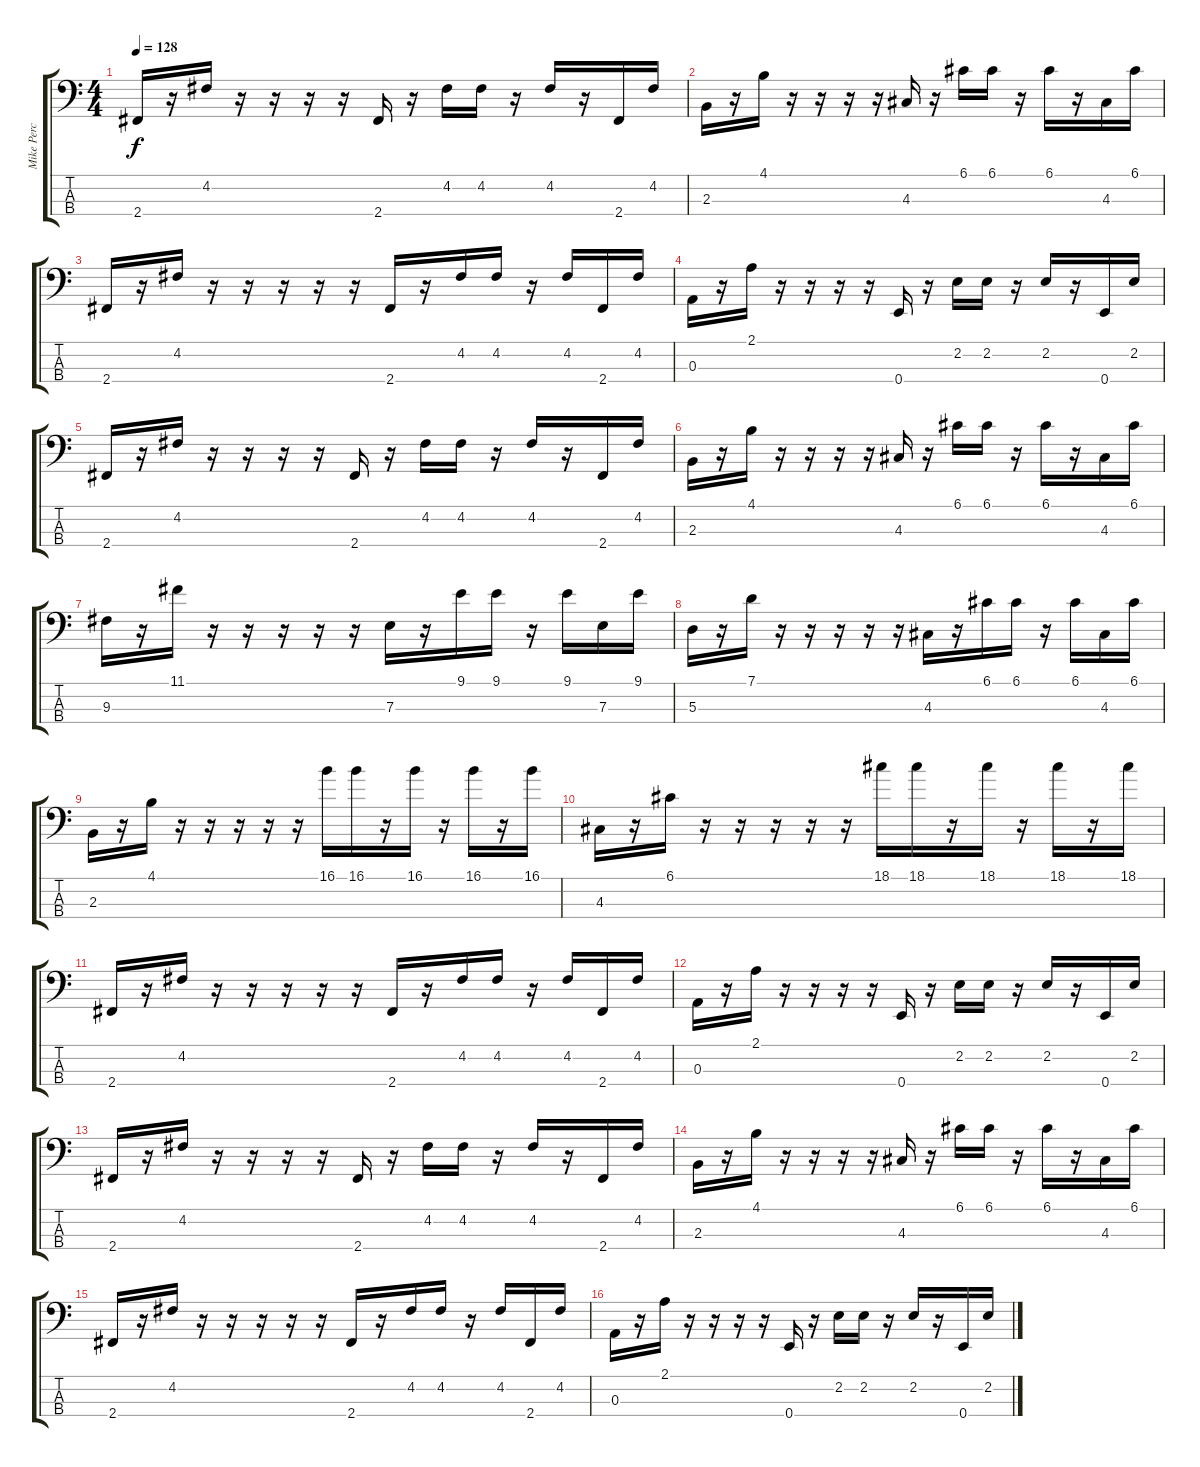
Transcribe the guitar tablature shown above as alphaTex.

\track (" Mike Percy" " Mike Perc") {instrument slapbass1}
\staff {score tabs}
\tuning (G2 D2 A1 E1) {hide}
\ts (4 4)
\tempo 128
\clef f4
\ks c
2.4.16{dy f} r.16 4.2.16 r.16 r.16 r.16 r.16 2.4.16 r.16 4.2.16 4.2.16 r.16 4.2.16 r.16 2.4.16 4.2.16 |
2.3.16 r.16 4.1.16 r.16 r.16 r.16 r.16 4.3.16 r.16 6.1.16 6.1.16 r.16 6.1.16 r.16 4.3.16 6.1.16 |
2.4.16 r.16 4.2.16 r.16 r.16 r.16 r.16 r.16 2.4.16 r.16 4.2.16 4.2.16 r.16 4.2.16 2.4.16 4.2.16 |
0.3.16 r.16 2.1.16 r.16 r.16 r.16 r.16 0.4.16 r.16 2.2.16 2.2.16 r.16 2.2.16 r.16 0.4.16 2.2.16 |
2.4.16 r.16 4.2.16 r.16 r.16 r.16 r.16 2.4.16 r.16 4.2.16 4.2.16 r.16 4.2.16 r.16 2.4.16 4.2.16 |
2.3.16 r.16 4.1.16 r.16 r.16 r.16 r.16 4.3.16 r.16 6.1.16 6.1.16 r.16 6.1.16 r.16 4.3.16 6.1.16 |
9.3.16 r.16 11.1.16 r.16 r.16 r.16 r.16 r.16 7.3.16 r.16 9.1.16 9.1.16 r.16 9.1.16 7.3.16 9.1.16 |
5.3.16 r.16 7.1.16 r.16 r.16 r.16 r.16 r.16 4.3.16 r.16 6.1.16 6.1.16 r.16 6.1.16 4.3.16 6.1.16 |
2.3.16 r.16 4.1.16 r.16 r.16 r.16 r.16 r.16 16.1.16 16.1.16 r.16 16.1.16 r.16 16.1.16 r.16 16.1.16 |
4.3.16 r.16 6.1.16 r.16 r.16 r.16 r.16 r.16 18.1.16 18.1.16 r.16 18.1.16 r.16 18.1.16 r.16 18.1.16 |
2.4.16 r.16 4.2.16 r.16 r.16 r.16 r.16 r.16 2.4.16 r.16 4.2.16 4.2.16 r.16 4.2.16 2.4.16 4.2.16 |
0.3.16 r.16 2.1.16 r.16 r.16 r.16 r.16 0.4.16 r.16 2.2.16 2.2.16 r.16 2.2.16 r.16 0.4.16 2.2.16 |
2.4.16 r.16 4.2.16 r.16 r.16 r.16 r.16 2.4.16 r.16 4.2.16 4.2.16 r.16 4.2.16 r.16 2.4.16 4.2.16 |
2.3.16 r.16 4.1.16 r.16 r.16 r.16 r.16 4.3.16 r.16 6.1.16 6.1.16 r.16 6.1.16 r.16 4.3.16 6.1.16 |
2.4.16 r.16 4.2.16 r.16 r.16 r.16 r.16 r.16 2.4.16 r.16 4.2.16 4.2.16 r.16 4.2.16 2.4.16 4.2.16 |
0.3.16 r.16 2.1.16 r.16 r.16 r.16 r.16 0.4.16 r.16 2.2.16 2.2.16 r.16 2.2.16 r.16 0.4.16 2.2.16
